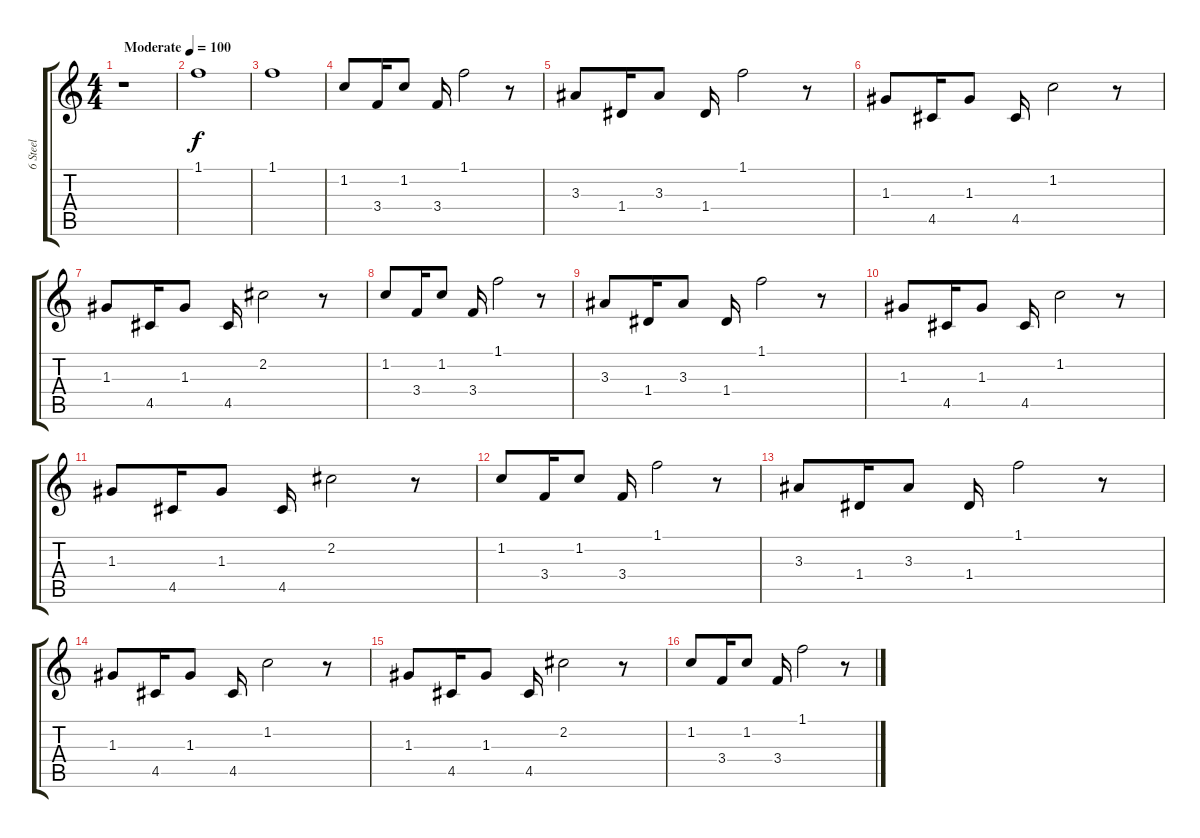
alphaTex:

\track ("6 Steel" "6 Steel") {instrument acousticguitarsteel}
\staff {score tabs}
\tuning (E4 B3 G3 D3 A2 E2) {hide}
\ts (4 4)
\tempo (100 "Moderate")
\clef g2
\ks c
r.1{dy f instrument acousticguitarsteel} |
1.1.1 |
1.1.1 |
1.2.8 3.4.16 1.2.8 3.4.16 1.1.2 r.8 |
3.3.8 1.4.16 3.3.8 1.4.16 1.1.2 r.8 |
1.3.8 4.5.16 1.3.8 4.5.16 1.2.2 r.8 |
1.3.8 4.5.16 1.3.8 4.5.16 2.2.2 r.8 |
1.2.8 3.4.16 1.2.8 3.4.16 1.1.2 r.8 |
3.3.8 1.4.16 3.3.8 1.4.16 1.1.2 r.8 |
1.3.8 4.5.16 1.3.8 4.5.16 1.2.2 r.8 |
1.3.8 4.5.16 1.3.8 4.5.16 2.2.2 r.8 |
1.2.8 3.4.16 1.2.8 3.4.16 1.1.2 r.8 |
3.3.8 1.4.16 3.3.8 1.4.16 1.1.2 r.8 |
1.3.8 4.5.16 1.3.8 4.5.16 1.2.2 r.8 |
1.3.8 4.5.16 1.3.8 4.5.16 2.2.2 r.8 |
1.2.8 3.4.16 1.2.8 3.4.16 1.1.2 r.8
